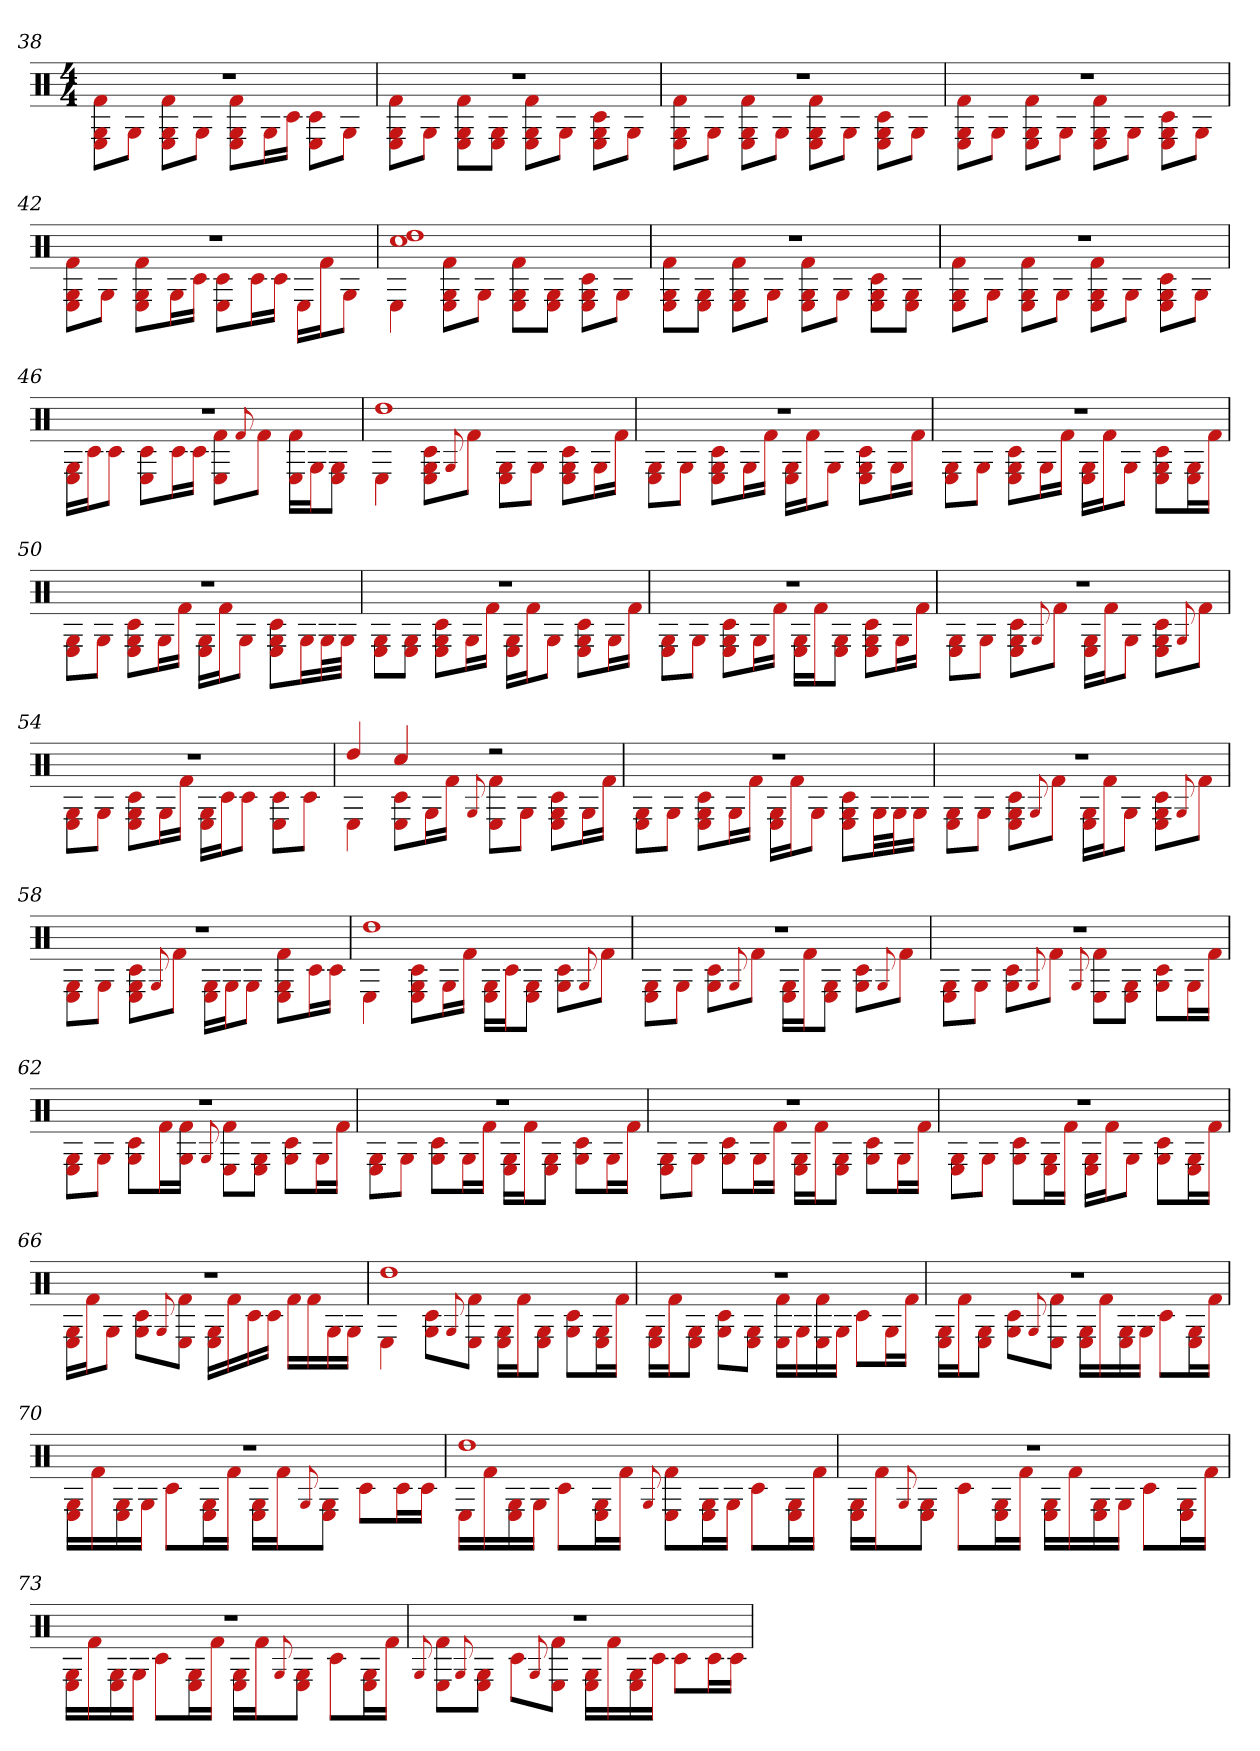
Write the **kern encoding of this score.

**kern
*part1
*staff1
*clefX
*k[]
*M4/4
=38
*^
1r	8f# 8E 8GL
.	8GJ
.	8E 8f# 8GL
.	8GJ
.	8f# 8E 8GL
.	16GL
.	16c#JJ
.	8c# 8EL
.	8GJ
=39	=39
1r	8f# 8E 8GL
.	8GJ
.	8E 8G 8f#L
.	8G 8EJ
.	8E 8G 8f#L
.	8GJ
.	8c# 8E 8GL
.	8GJ
=40	=40
1r	8f# 8E 8GL
.	8GJ
.	8E 8f# 8GL
.	8GJ
.	8f# 8E 8GL
.	8GJ
.	8c# 8G 8EL
.	8GJ
=41	=41
1r	8E 8G 8f#L
.	8GJ
.	8f# 8G 8EL
.	8GJ
.	8E 8f# 8GL
.	8GJ
.	8c# 8E 8GL
.	8GJ
=42	=42
1r	8E 8f# 8GL
.	8GJ
.	8E 8f# 8GL
.	16GL
.	16c#JJ
.	8c# 8EL
.	16c#L
.	16c#JJ
.	16ELL
.	16f#J
.	8GJ
=43	=43
1cc# 1dd	4E
.	8E 8f# 8GL
.	8GJ
.	8E 8f# 8GL
.	8E 8GJ
.	8c# 8G 8EL
.	8GJ
=44	=44
1r	8f# 8E 8GL
.	8E 8GJ
.	8E 8f# 8GL
.	8GJ
.	8f# 8E 8GL
.	8GJ
.	8c# 8G 8EL
.	8G 8EJ
=45	=45
1r	8f# 8E 8GL
.	8GJ
.	8E 8G 8f#L
.	8GJ
.	8E 8f# 8GL
.	8GJ
.	8E 8c# 8GL
.	8GJ
=46	=46
1r	16E 16GLL
.	16c#J
.	8c#J
.	8c# 8EL
.	16c#L
.	16c#JJ
.	8E 8f#L
.	8qqf#
.	8f#J
.	16E 16f#LL
.	16GJ
.	8G 8EJ
=47	=47
1dd	4E
.	8E 8c# 8GL
.	8qqG
.	8f#J
.	8E 8GL
.	8GJ
.	8c# 8G 8EL
.	16GL
.	16f#JJ
=48	=48
1r	8G 8EL
.	8GJ
.	8c# 8G 8EL
.	16GL
.	16f#JJ
.	16E 16GLL
.	16f#J
.	8GJ
.	8E 8c# 8GL
.	16GL
.	16f#JJ
=49	=49
1r	8E 8GL
.	8GJ
.	8c# 8E 8GL
.	16GL
.	16f#JJ
.	16E 16GLL
.	16f#J
.	8GJ
.	8c# 8G 8EL
.	16E 16GL
.	16f#JJ
=50	=50
1r	8E 8GL
.	8GJ
.	8c# 8G 8EL
.	16GL
.	16f#JJ
.	16E 16GLL
.	16f#J
.	8GJ
.	8E 8c# 8GL
.	16GL
.	32GL
.	32GJJJ
=51	=51
1r	8E 8GL
.	8E 8GJ
.	8c# 8G 8EL
.	16GL
.	16f#JJ
.	16G 16ELL
.	16f#J
.	8GJ
.	8E 8G 8c#L
.	16GL
.	16f#JJ
=52	=52
1r	8E 8GL
.	8GJ
.	8c# 8E 8GL
.	16GL
.	16f#JJ
.	16G 16ELL
.	16f#J
.	8E 8GJ
.	8E 8c# 8GL
.	16GL
.	16f#JJ
=53	=53
1r	8E 8GL
.	8GJ
.	8E 8c# 8GL
.	8qqG
.	8f#J
.	16E 16GLL
.	16f#J
.	8GJ
.	8E 8c# 8GL
.	8qqG
.	8f#J
=54	=54
1r	8E 8GL
.	8GJ
.	8c# 8G 8EL
.	16GL
.	16f#JJ
.	16E 16GLL
.	16c#J
.	8c#J
.	8c# 8EL
.	8c#J
=55	=55
4dd	4E
4cc#	8c# 8EL
.	16GL
.	16f#JJ
.	8qqG
2r	8E 8f#L
.	8GJ
.	8E 8G 8c#L
.	16GL
.	16f#JJ
=56	=56
1r	8E 8GL
.	8GJ
.	8c# 8G 8EL
.	16GL
.	16f#JJ
.	16E 16GLL
.	16f#J
.	8GJ
.	8c# 8E 8GL
.	32GLL
.	32GJ
.	16GJJ
=57	=57
1r	8E 8GL
.	8GJ
.	8c# 8G 8EL
.	8qqG
.	8f#J
.	16G 16ELL
.	16f#J
.	8GJ
.	8E 8c# 8GL
.	8qqG
.	8f#J
=58	=58
1r	8E 8GL
.	8GJ
.	8c# 8G 8EL
.	8qqG
.	8f#J
.	16E 16GLL
.	16GJ
.	8GJ
.	8E 8G 8f#L
.	16c#L
.	16c#JJ
=59	=59
1dd	4E
.	8c# 8E 8GL
.	16GL
.	16f#JJ
.	16E 16GLL
.	16c#J
.	8G 8EJ
.	8c# 8GL
.	8qqG
.	8f#J
=60	=60
1r	8E 8GL
.	8GJ
.	8c# 8GL
.	8qqG
.	8f#J
.	16E 16GLL
.	16f#J
.	8G 8EJ
.	8c# 8GL
.	8qqG
.	8f#J
=61	=61
1r	8E 8GL
.	8GJ
.	8c# 8GL
.	8qqG
.	8f#J
.	8qqG
.	8E 8f#L
.	8E 8GJ
.	8c# 8GL
.	16GL
.	16f#JJ
=62	=62
1r	8E 8GL
.	8GJ
.	8c# 8GL
.	16f#L
.	16G 16f#JJ
.	8qqG
.	8E 8f#L
.	8E 8GJ
.	8c# 8GL
.	16GL
.	16f#JJ
=63	=63
1r	8E 8GL
.	8GJ
.	8c# 8GL
.	16GL
.	16f#JJ
.	16E 16GLL
.	16f#J
.	8E 8GJ
.	8c# 8GL
.	16GL
.	16f#JJ
=64	=64
1r	8E 8GL
.	8GJ
.	8c# 8GL
.	16GL
.	16f#JJ
.	16E 16GLL
.	16f#J
.	8E 8GJ
.	8c# 8GL
.	16GL
.	16f#JJ
=65	=65
1r	8E 8GL
.	8GJ
.	8c# 8GL
.	16E 16GL
.	16f#JJ
.	16G 16ELL
.	16f#J
.	8GJ
.	8c# 8GL
.	16E 16GL
.	16f#JJ
=66	=66
1r	16G 16ELL
.	16f#J
.	8GJ
.	8c# 8GL
.	8qqG
.	8E 8f#J
.	16E 16GLL
.	16f#
.	16c#
.	16c#JJ
.	16f#LL
.	16f#
.	16G
.	16GJJ
=67	=67
1dd	4E
.	8c# 8GL
.	8qqG
.	8E 8f#J
.	16G 16ELL
.	16f#J
.	8E 8GJ
.	8G 8c#L
.	16E 16GL
.	16f#JJ
=68	=68
1r	16E 16GLL
.	16f#J
.	8G 8EJ
.	8c# 8GL
.	8E 8GJ
.	16f# 16ELL
.	16G
.	16f# 16E
.	16GJJ
.	8c#L
.	16GL
.	16f#JJ
=69	=69
1r	16E 16GLL
.	16f#J
.	8E 8GJ
.	8c# 8GL
.	8qqG
.	8E 8f#J
.	16G 16ELL
.	16f#
.	16G 16E
.	16GJJ
.	8c#L
.	16E 16GL
.	16f#JJ
=70	=70
1r	16E 16GLL
.	16f#
.	16E 16G
.	16GJJ
.	8c#L
.	16G 16EL
.	16f#JJ
.	16G 16ELL
.	16f#J
.	8qqG
.	8E 8GJ
.	8c#L
.	16c#L
.	16c#JJ
=71	=71
1dd	16ELL
.	16f#
.	16E 16G
.	16GJJ
.	8c#L
.	16E 16GL
.	16f#JJ
.	8qqG
.	8E 8f#L
.	16G 16EL
.	16GJJ
.	8c#L
.	16G 16EL
.	16f#JJ
=72	=72
1r	16G 16ELL
.	16f#J
.	8qqG
.	8E 8GJ
.	8c#L
.	16G 16EL
.	16f#JJ
.	16E 16GLL
.	16f#
.	16E 16G
.	16GJJ
.	8c#L
.	16G 16EL
.	16f#JJ
=73	=73
1r	16E 16GLL
.	16f#
.	16E 16G
.	16GJJ
.	8c#L
.	16G 16EL
.	16f#JJ
.	16E 16GLL
.	16f#J
.	8qqG
.	8E 8GJ
.	8c#L
.	16G 16EL
.	16f#JJ
=74	=74
.	8qqG
1r	8E 8f#L
.	8qqG
.	8E 8GJ
.	8c#L
.	8qqG
.	8E 8f#J
.	16E 16GLL
.	16f#
.	16E 16G
.	16c#JJ
.	8c#L
.	16c#L
.	16c#JJ
*v	*v
=
*-
